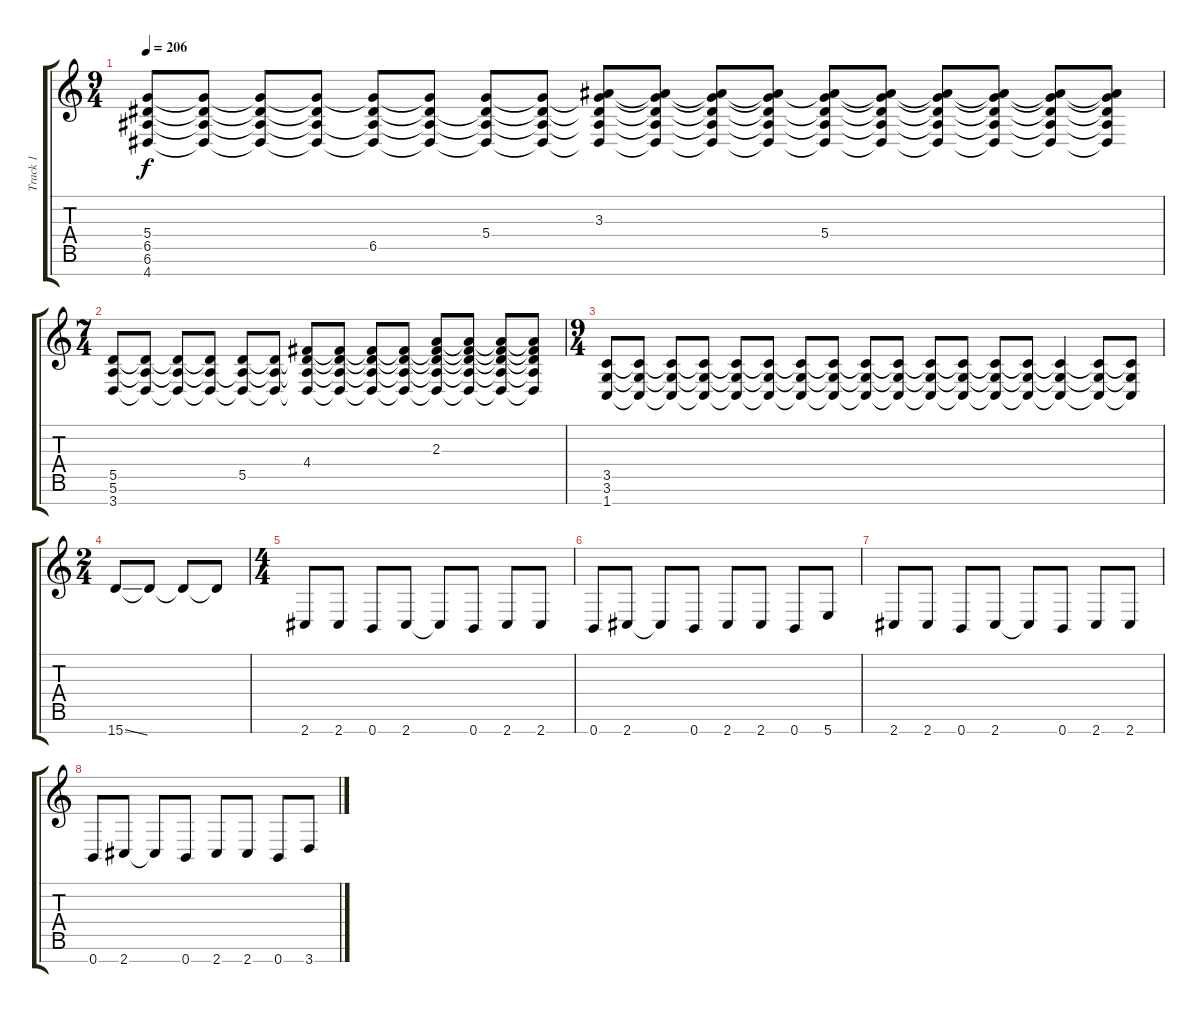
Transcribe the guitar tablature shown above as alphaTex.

\track ("Track 1" "Track 1") {instrument distortionguitar}
\staff {score tabs}
\tuning (E4 B3 G3 D3 A2 E2 B1) {hide}
\ts (9 4)
\tempo 206
\clef g2
\ks c
(5.4 6.5 6.6 4.7).8{dy f} (5.4{t} 6.5{t} 6.6{t} 4.7{t}).8 (5.4{t} 6.5{t} 6.6{t} 4.7{t}).8 (5.4{t} 6.5{t} 6.6{t} 4.7{t}).8 (5.4{t} 6.5 6.6{t} 4.7{t}).8 (5.4{t} 6.5{t} 6.6{t} 4.7{t}).8 (5.4 6.5{t} 6.6{t} 4.7{t}).8 (5.4{t} 6.5{t} 6.6{t} 4.7{t}).8 (3.3 5.4{t} 6.5{t} 6.6{t} 4.7{t}).8 (3.3{t} 5.4{t} 6.5{t} 6.6{t} 4.7{t}).8 (3.3{t} 5.4{t} 6.5{t} 6.6{t} 4.7{t}).8 (3.3{t} 5.4{t} 6.5{t} 6.6{t} 4.7{t}).8 (3.3{t} 5.4 6.5{t} 6.6{t} 4.7{t}).8 (3.3{t} 5.4{t} 6.5{t} 6.6{t} 4.7{t}).8 (3.3{t} 5.4{t} 6.5{t} 6.6{t} 4.7{t}).8 (3.3{t} 5.4{t} 6.5{t} 6.6{t} 4.7{t}).8 (3.3{t} 5.4{t} 6.5{t} 6.6{t} 4.7{t}).8 (3.3{t} 5.4{t} 6.5{t} 6.6{t} 4.7{t}).8 |
\ts (7 4)
(5.5 5.6 3.7).8 (5.5{t} 5.6{t} 3.7{t}).8 (5.5{t} 5.6{t} 3.7{t}).8 (5.5{t} 5.6{t} 3.7{t}).8 (5.5 5.6{t} 3.7{t}).8 (5.5{t} 5.6{t} 3.7{t}).8 (4.4 5.5{t} 5.6{t} 3.7{t}).8 (4.4{t} 5.5{t} 5.6{t} 3.7{t}).8 (4.4{t} 5.5{t} 5.6{t} 3.7{t}).8 (4.4{t} 5.5{t} 5.6{t} 3.7{t}).8 (2.3 4.4{t} 5.5{t} 5.6{t} 3.7{t}).8 (2.3{t} 4.4{t} 5.5{t} 5.6{t} 3.7{t}).8 (2.3{t} 4.4{t} 5.5{t} 5.6{t} 3.7{t}).8 (2.3{t} 4.4{t} 5.5{t} 5.6{t} 3.7{t}).8 |
\ts (9 4)
(3.5 3.6 1.7).8 (3.5{t} 3.6{t} 1.7{t}).8 (3.5{t} 3.6{t} 1.7{t}).8 (3.5{t} 3.6{t} 1.7{t}).8 (3.5{t} 3.6{t} 1.7{t}).8 (3.5{t} 3.6{t} 1.7{t}).8 (3.5{t} 3.6{t} 1.7{t}).8 (3.5{t} 3.6{t} 1.7{t}).8 (3.5{t} 3.6{t} 1.7{t}).8 (3.5{t} 3.6{t} 1.7{t}).8 (3.5{t} 3.6{t} 1.7{t}).8 (3.5{t} 3.6{t} 1.7{t}).8 (3.5{t} 3.6{t} 1.7{t}).8 (3.5{t} 3.6{t} 1.7{t}).8 (3.5{t} 3.6{t} 1.7{t}).4 (3.5{t} 3.6{t} 1.7{t}).8 (3.5{t} 3.6{t} 1.7{t}).8 |
\ts (2 4)
15.7{ss}.8 15.7{t}.8 15.7{t}.8 15.7{t}.8 |
\ts (4 4)
2.7.8 2.7.8 0.7.8 2.7.8 2.7{t}.8 0.7.8 2.7.8 2.7.8 |
0.7.8 2.7.8 2.7{t}.8 0.7.8 2.7.8 2.7.8 0.7.8 5.7.8 |
2.7.8 2.7.8 0.7.8 2.7.8 2.7{t}.8 0.7.8 2.7.8 2.7.8 |
0.7.8 2.7.8 2.7{t}.8 0.7.8 2.7.8 2.7.8 0.7.8 3.7.8
